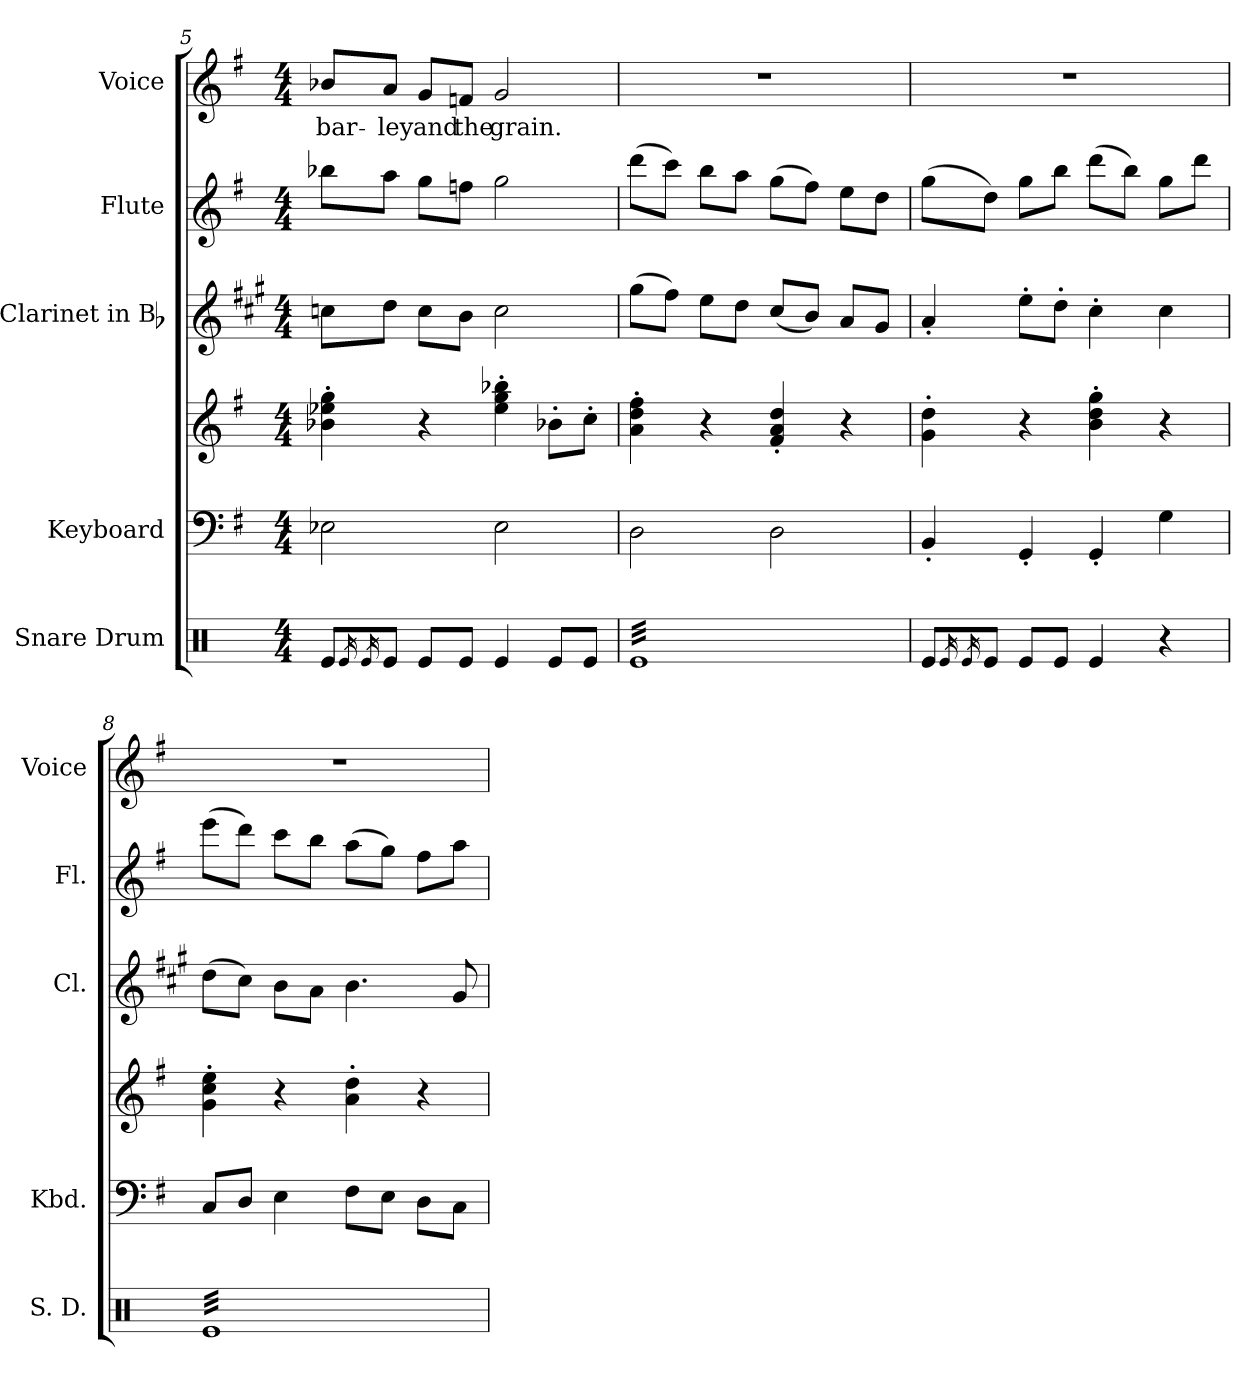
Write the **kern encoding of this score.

**kern	**kern	**kern	**kern	**kern	**kern	**text
*part5	*part4	*part4	*part3	*part2	*part1	*part1
*staff6	*staff5	*staff4	*staff3	*staff2	*staff1	*staff1
*I"Snare Drum	*I"Keyboard	*	*I"Clarinet in Bb	*I"Flute	*I"Voice	*
*I'S. D.	*I'Kbd.	*	*I'Cl.	*I'Fl.	*I'Voice	*
*clefX	*clefF4	*clefG2	*clefG2	*clefG2	*clefG2	*
*	*	*	*ITrd1c2	*	*	*
*k[]	*k[f#]	*k[f#]	*k[f#]	*k[f#]	*k[f#]	*
*C:	*G:	*G:	*G:	*G:	*G:	*
*M4/4	*M4/4	*M4/4	*M4/4	*M4/4	*M4/4	*
=5	=5	=5	=5	=5	=5	=5
!	!	!	!	!	!	!LO:LY:b:color=#000000
8Rei/L	2E-Xi\	4b-Xi\' 4ee-Xi' 4ggi'	8b-Xi\L	8bb-Xi\L	8b-Xi/L	bar-
16qRei/	.	.	.	.	.	.
16qRei/	.	.	.	.	.	.
!	!	!	!	!	!	!LO:LY:b:color=#000000
8Rei/J	.	.	8cci\J	8aai\J	8ai/J	-ley
!	!	!	!	!	!	!LO:LY:b:color=#000000
8Rei/L	.	4r	8b-i\L	8ggi\L	8gi/L	and
!	!	!	!	!	!	!LO:LY:b:color=#000000
8Rei/J	.	.	8ai\J	8ffni\J	8fni/J	the
!	!	!	!	!	!	!LO:LY:b:color=#000000
4Rei/	2E-i\	4ee-i\' 4ggi' 4bb-Xi'	2b-i\	2ggi\	2gi/	grain.
8Rei/L	.	8b-X'i\L	.	.	.	.
8Rei/J	.	8cc'i\J	.	.	.	.
!!LO:LB:g=z
=6	=6	=6	=6	=6	=6	=6
*tremolo	*	*	*	*	*	*
32ReiLLL	2Di\	4ai\' 4ddi' 4ff#i'	(8ff#i\L	(8dddi\L	1r	.
32Rei	.	.	.	.	.	.
32Rei	.	.	.	.	.	.
32Rei	.	.	.	.	.	.
32Rei	.	.	8eei\J)	8ccci\J)	.	.
32Rei	.	.	.	.	.	.
32Rei	.	.	.	.	.	.
32Rei	.	.	.	.	.	.
32Rei	.	4r	8ddi\L	8bbi\L	.	.
32Rei	.	.	.	.	.	.
32Rei	.	.	.	.	.	.
32Rei	.	.	.	.	.	.
32Rei	.	.	8cci\J	8aai\J	.	.
32Rei	.	.	.	.	.	.
32Rei	.	.	.	.	.	.
32Rei	.	.	.	.	.	.
32Rei	2Di\	4f#i/' 4ai' 4ddi'	(8bi/L	(8ggi\L	.	.
32Rei	.	.	.	.	.	.
32Rei	.	.	.	.	.	.
32Rei	.	.	.	.	.	.
32Rei	.	.	8ai/J)	8ff#i\J)	.	.
32Rei	.	.	.	.	.	.
32Rei	.	.	.	.	.	.
32Rei	.	.	.	.	.	.
32Rei	.	4r	8gi/L	8eei\L	.	.
32Rei	.	.	.	.	.	.
32Rei	.	.	.	.	.	.
32Rei	.	.	.	.	.	.
32Rei	.	.	8f#i/J	8ddi\J	.	.
32Rei	.	.	.	.	.	.
32Rei	.	.	.	.	.	.
32ReiJJJ	.	.	.	.	.	.
*Xtremolo	*	*	*	*	*	*
=7	=7	=7	=7	=7	=7	=7
8Rei/L	4BB'i/	4gi\' 4ddi'	4g'i/	(8ggi\L	1r	.
16qRei/	.	.	.	.	.	.
16qRei/	.	.	.	.	.	.
8Rei/J	.	.	.	8ddi\J)	.	.
8Rei/L	4GG'i/	4r	8dd'i\L	8ggi\L	.	.
8Rei/J	.	.	8cc'i\J	8bbi\J	.	.
4Rei/	4GG'i/	4bi\' 4ddi' 4ggi'	4b'i\	(8dddi\L	.	.
.	.	.	.	8bbi\J)	.	.
4r	4Gi\	4r	4bi\	8ggi\L	.	.
.	.	.	.	8dddi\J	.	.
=8	=8	=8	=8	=8	=8	=8
*tremolo	*	*	*	*	*	*
32ReiLLL	8Ci/L	4gi\' 4cci' 4eei'	(8cci\L	(8eeei\L	1r	.
32Rei	.	.	.	.	.	.
32Rei	.	.	.	.	.	.
32Rei	.	.	.	.	.	.
32Rei	8Di/J	.	8bi\J)	8dddi\J)	.	.
32Rei	.	.	.	.	.	.
32Rei	.	.	.	.	.	.
32Rei	.	.	.	.	.	.
32Rei	4Ei\	4r	8ai\L	8ccci\L	.	.
32Rei	.	.	.	.	.	.
32Rei	.	.	.	.	.	.
32Rei	.	.	.	.	.	.
32Rei	.	.	8gi\J	8bbi\J	.	.
32Rei	.	.	.	.	.	.
32Rei	.	.	.	.	.	.
32Rei	.	.	.	.	.	.
32Rei	8F#i\L	4ai\' 4ddi'	4.ai\	(8aai\L	.	.
32Rei	.	.	.	.	.	.
32Rei	.	.	.	.	.	.
32Rei	.	.	.	.	.	.
32Rei	8Ei\J	.	.	8ggi\J)	.	.
32Rei	.	.	.	.	.	.
32Rei	.	.	.	.	.	.
32Rei	.	.	.	.	.	.
32Rei	8Di\L	4r	.	8ff#i\L	.	.
32Rei	.	.	.	.	.	.
32Rei	.	.	.	.	.	.
32Rei	.	.	.	.	.	.
32Rei	8Ci\J	.	8f#i/	8aai\J	.	.
32Rei	.	.	.	.	.	.
32Rei	.	.	.	.	.	.
32ReiJJJ	.	.	.	.	.	.
*Xtremolo	*	*	*	*	*	*
=	=	=	=	=	=	=
*-	*-	*-	*-	*-	*-	*-
